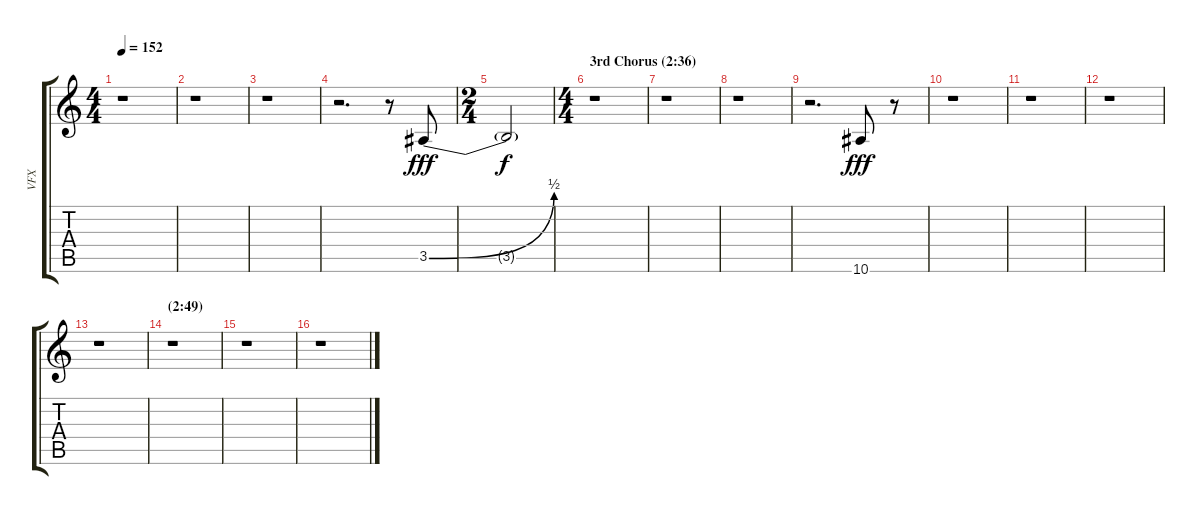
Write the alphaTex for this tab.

\track ("VFX" "VFX") {instrument electricguitarmuted}
\staff {score tabs}
\tuning (D4 A3 F3 C3 G2 C2) {hide}
\ts (4 4)
\tempo 152
\clef g2
\ks c
r.1{dy fff} |
r.1 |
r.1 |
r.2{d} r.8 3.5{be (bend 0 0 60 2)}.8{volume 16 instrument overdrivenguitar} |
\ts (2 4)
3.5{t}.2{dy f} |
\ts (4 4)
\section ("" "3rd Chorus (2:36)")
r.1 |
r.1 |
r.1 |
r.2{d} 10.6.8{dy fff volume 16 instrument overdrivenguitar} r.8 |
r.1 |
r.1 |
r.1 |
r.1 |
\section ("" "(2:49)")
r.1 |
r.1 |
r.1
